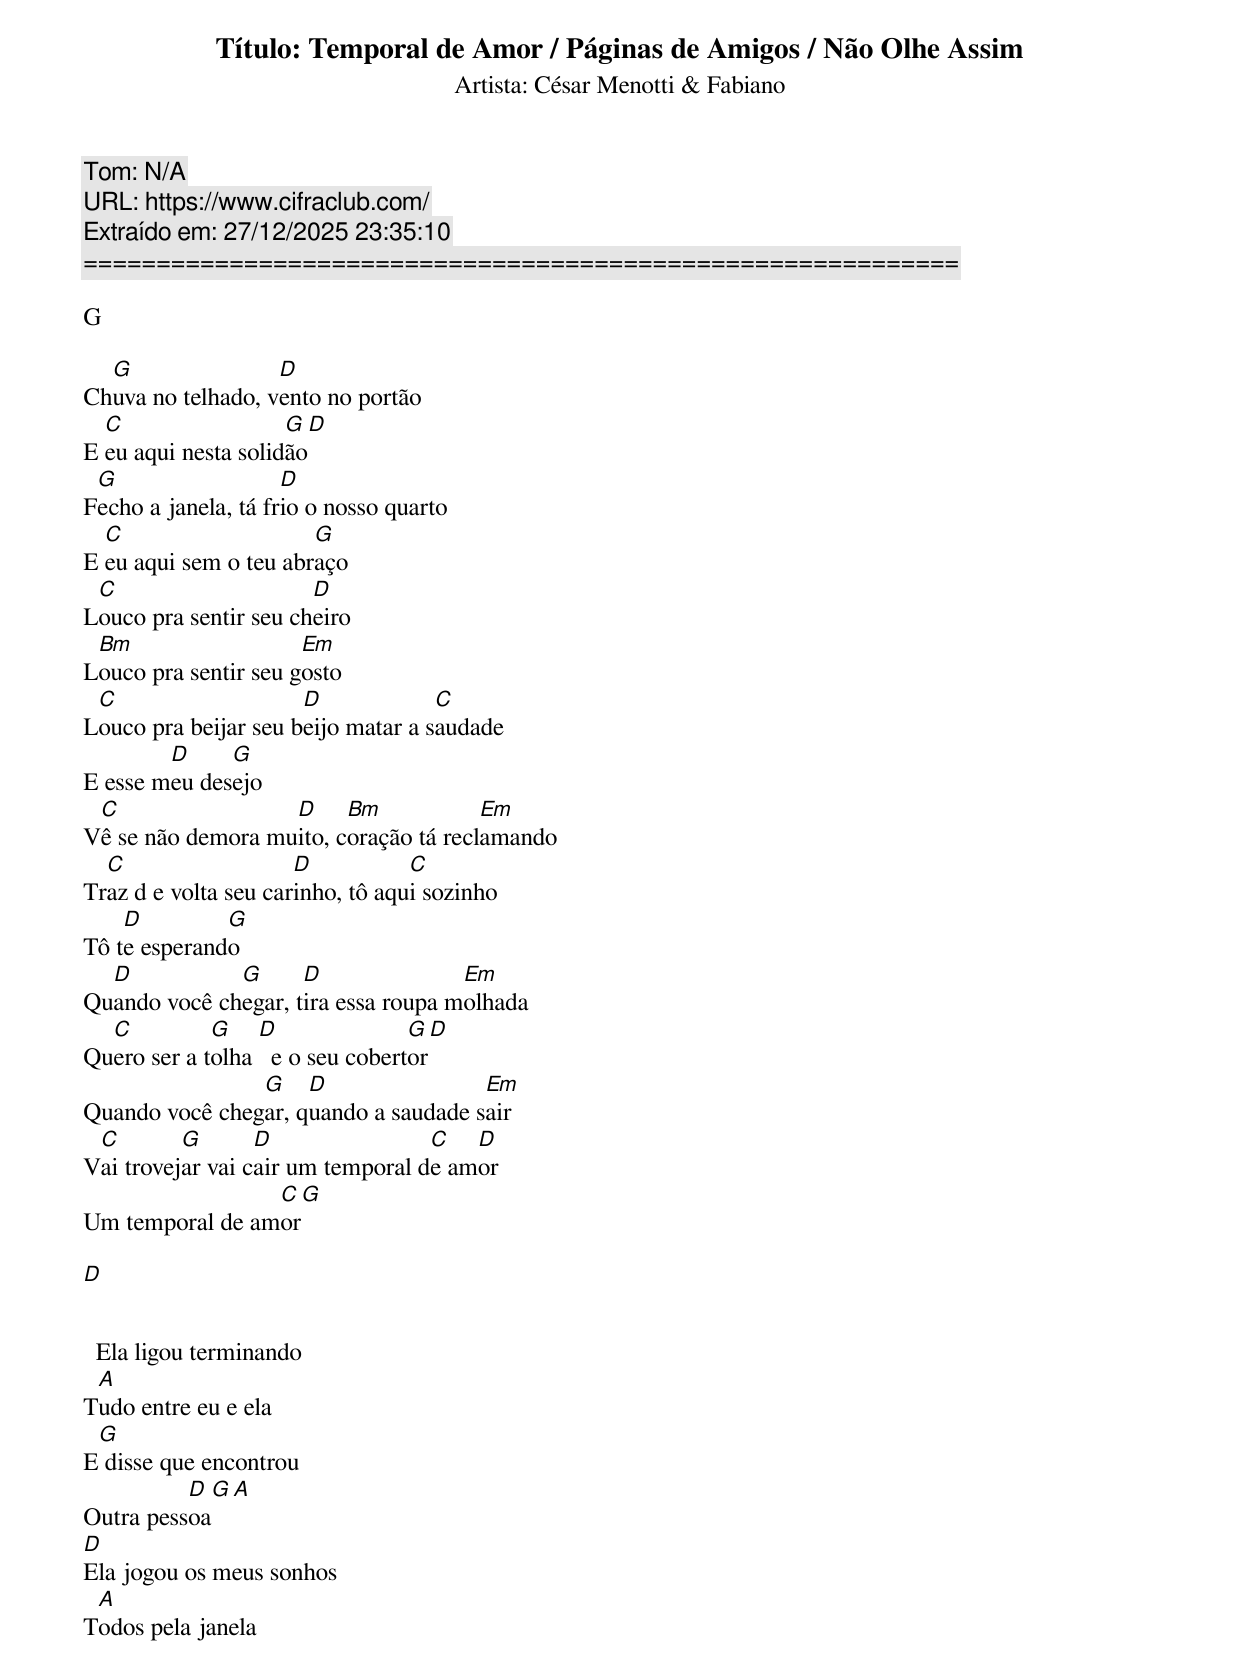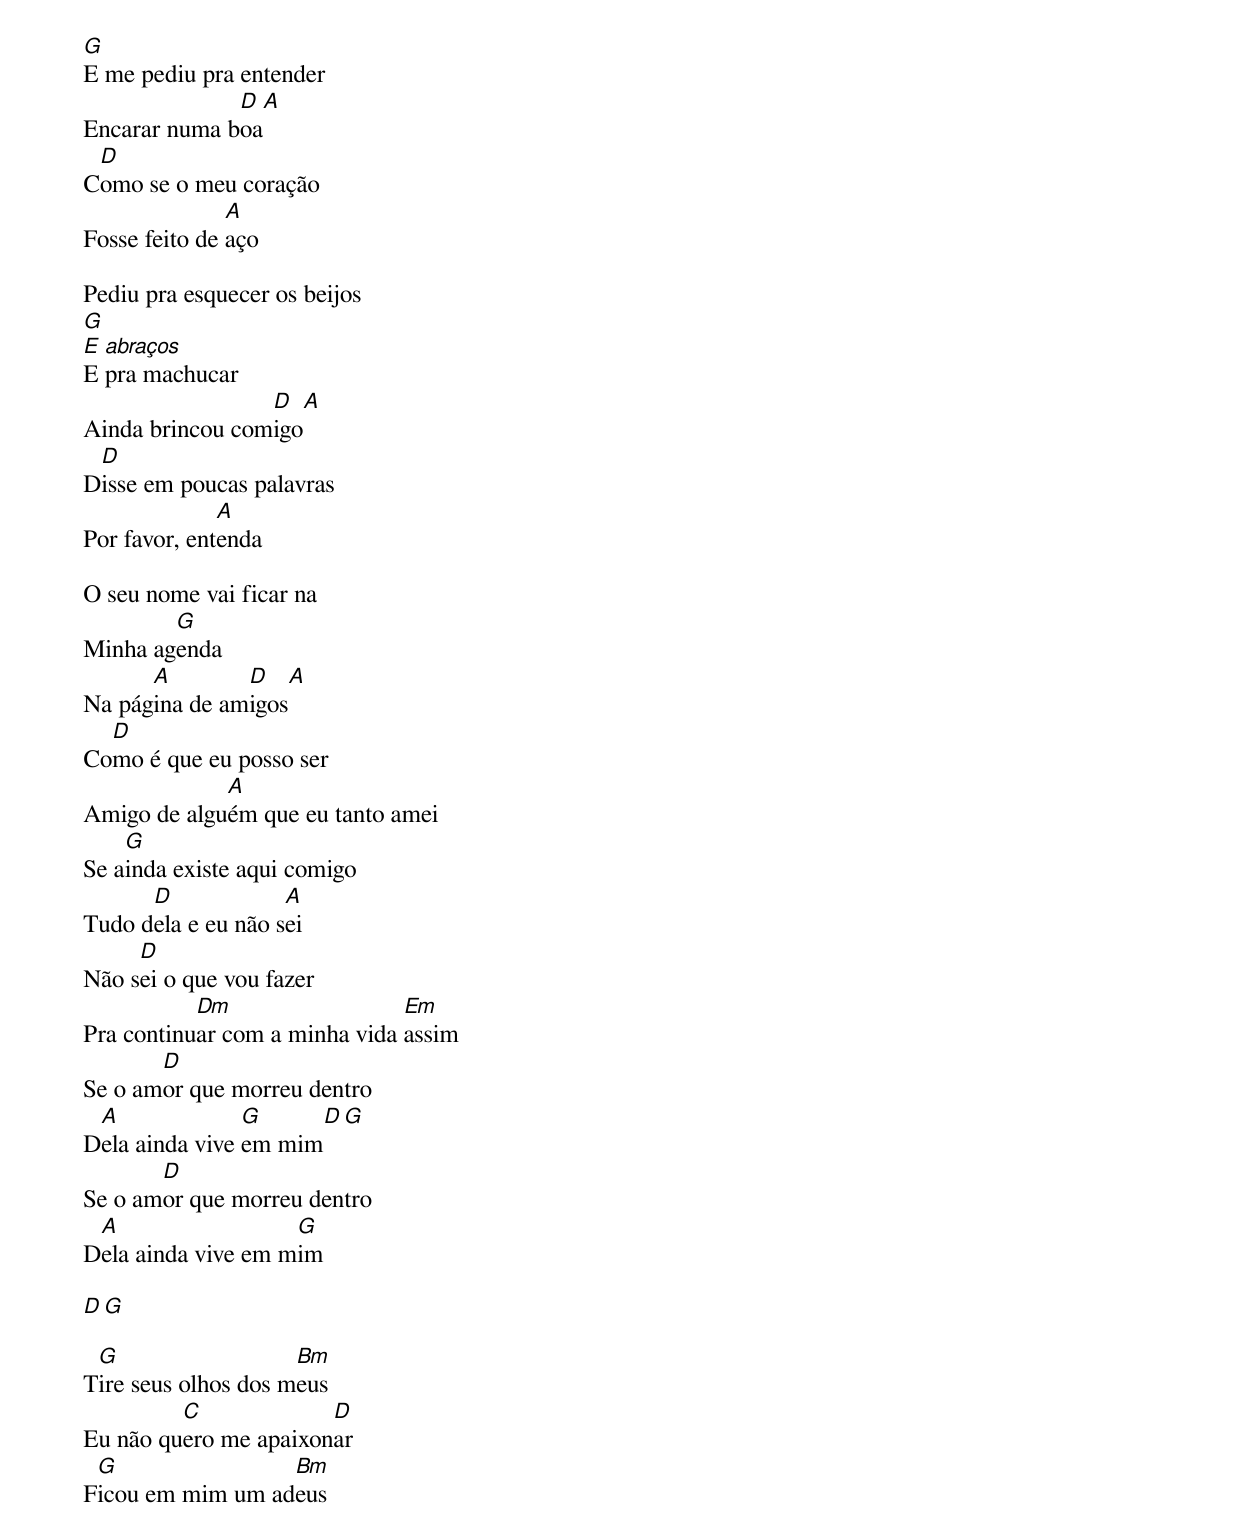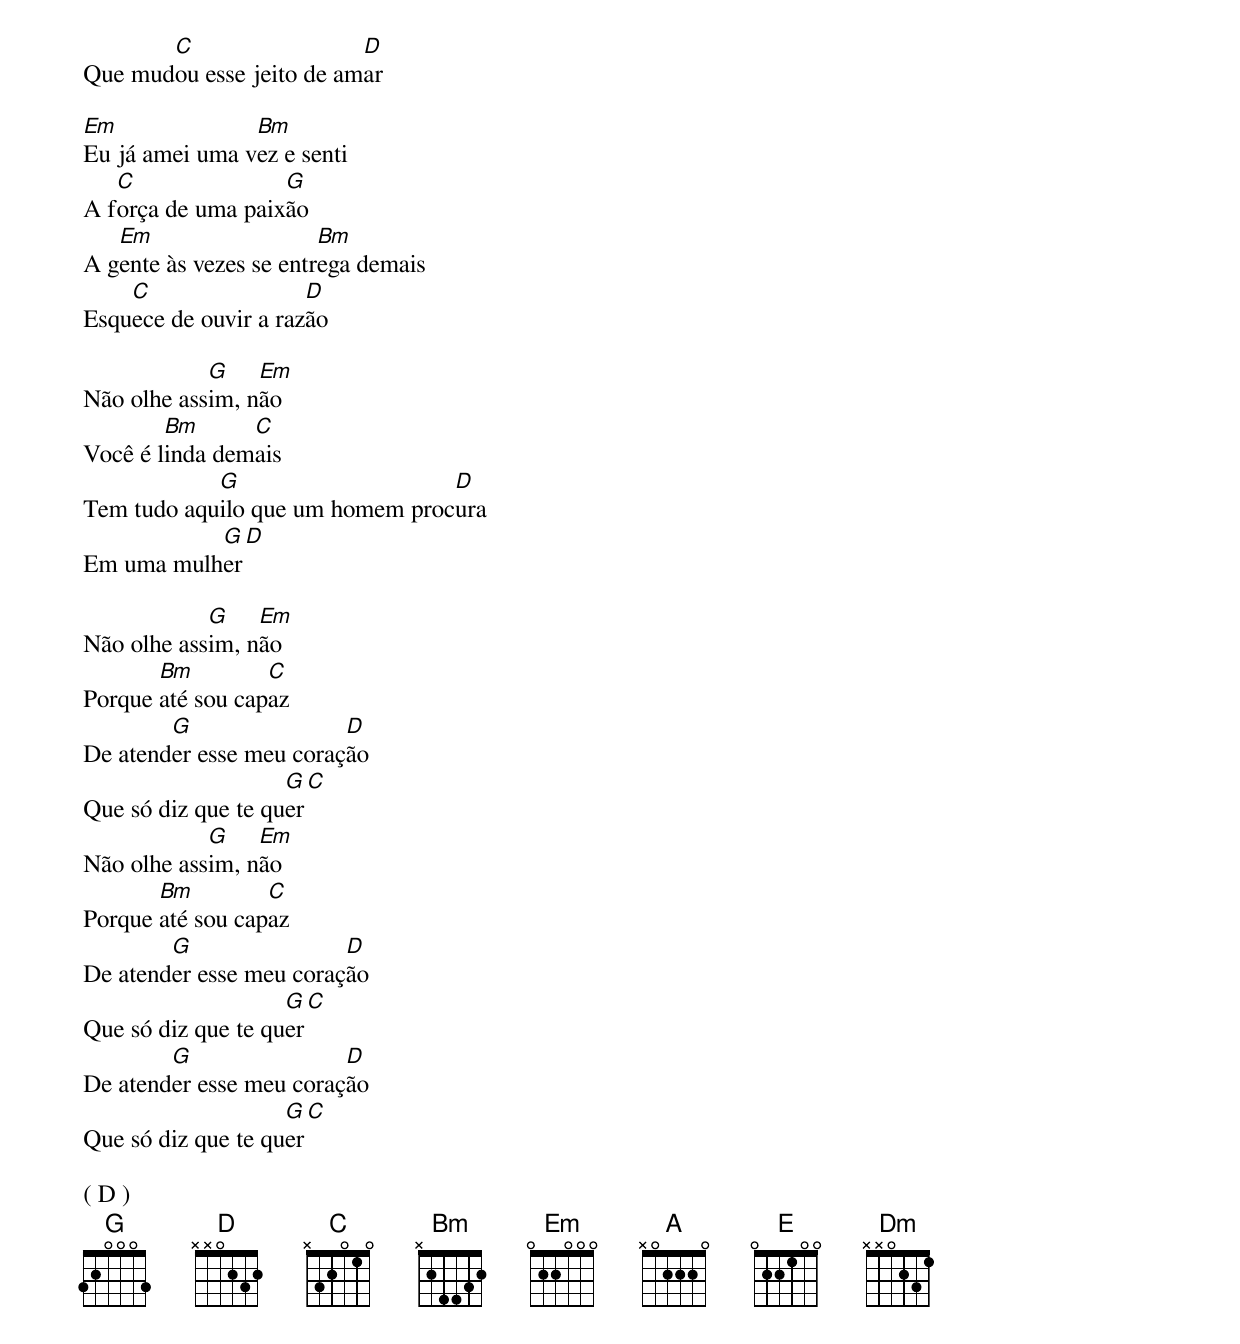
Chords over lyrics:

Título: Temporal de Amor / Páginas de Amigos / Não Olhe Assim
Artista: César Menotti & Fabiano
Tom: N/A
URL: https://www.cifraclub.com/
Extraído em: 27/12/2025 23:35:10
============================================================

G

  G                D
Chuva no telhado, vento no portão
  C                  G  D
E eu aqui nesta solidão
 G                   D
Fecho a janela, tá frio o nosso quarto
  C                    G
E eu aqui sem o teu abraço
 C                     D
Louco pra sentir seu cheiro
 Bm                   Em
Louco pra sentir seu gosto
 C                    D             C
Louco pra beijar seu beijo matar a saudade
        D     G
E esse meu desejo
 C                 D     Bm            Em
Vê se não demora muito, coração tá reclamando
  C                   D           C
Traz d e volta seu carinho, tô aqui sozinho
    D         G
Tô te esperando
  D           G      D               Em
Quando você chegar, tira essa roupa molhada
  C          G    D               G   D
Quero ser a tolha   e o seu cobertor
                G    D                Em
Quando você chegar, quando a saudade sair
 C        G       D                C   D
Vai trovejar vai cair um temporal de amor
                 C  G
Um temporal de amor

 D


  Ela ligou terminando
 A
Tudo entre eu e ela
 G
E disse que encontrou
          D      G  A
Outra pessoa
D
Ela jogou os meus sonhos
 A
Todos pela janela
G
E me pediu pra entender
              D   A
Encarar numa boa
 D
Como se o meu coração
               A
Fosse feito de aço

Pediu pra esquecer os beijos
       G
E abraços
E pra machucar
                 D   A
Ainda brincou comigo
 D
Disse em poucas palavras
              A
Por favor, entenda

O seu nome vai ficar na
        G
Minha agenda
      A        D    A
Na página de amigos
  D
Como é que eu posso ser
             A
Amigo de alguém que eu tanto amei
    G
Se ainda existe aqui comigo
      D             A
Tudo dela e eu não sei
     D
Não sei o que vou fazer
           Dm                  Em
Pra continuar com a minha vida assim
       D
Se o amor que morreu dentro
 A              G      D  G
Dela ainda vive em mim
       D
Se o amor que morreu dentro
 A                  G
Dela ainda vive em mim

 D  G

 G                   Bm
Tire seus olhos dos meus
         C             D
Eu não quero me apaixonar
 G                Bm
Ficou em mim um adeus
       C                  D
Que mudou esse jeito de amar

Em              Bm
Eu já amei uma vez e senti
   C               G
A força de uma paixão
   Em                   Bm
A gente às vezes se entrega demais
    C                 D
Esquece de ouvir a razão

            G    Em
Não olhe assim, não
        Bm      C
Você é linda demais
            G                    D
Tem tudo aquilo que um homem procura
           G  D
Em uma mulher

            G    Em
Não olhe assim, não
       Bm         C
Porque até sou capaz
        G                D
De atender esse meu coração
                    G  C
Que só diz que te quer
            G    Em
Não olhe assim, não
       Bm         C
Porque até sou capaz
        G                D
De atender esse meu coração
                    G  C
Que só diz que te quer
        G                D
De atender esse meu coração
                    G  C
Que só diz que te quer

( D )
